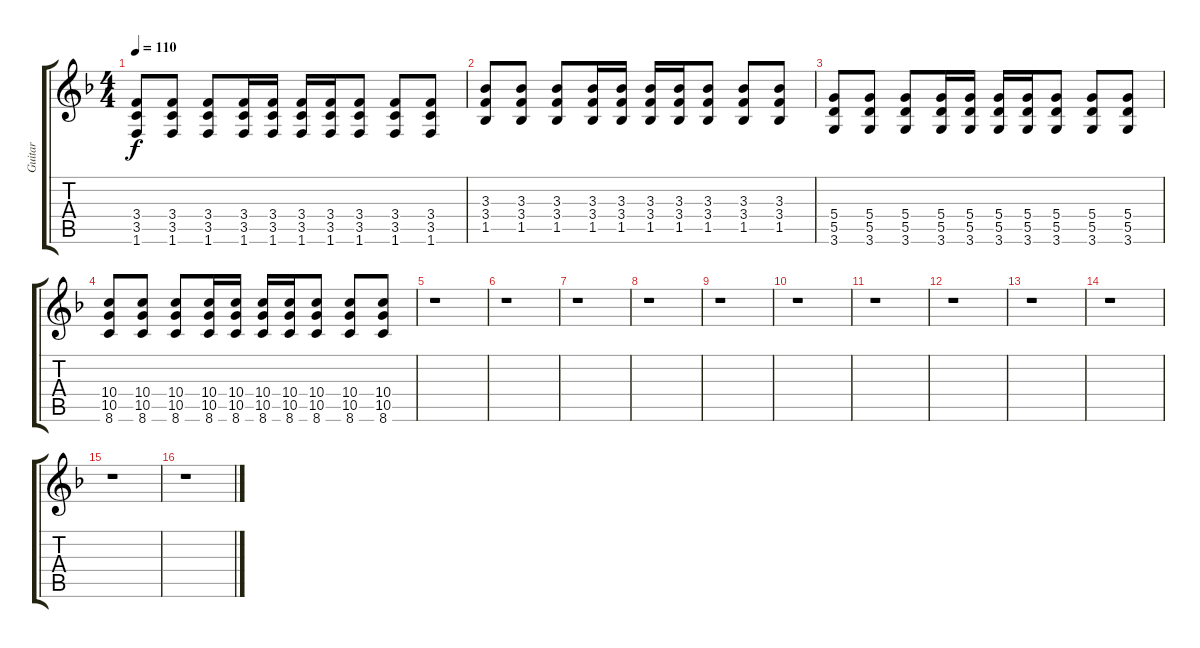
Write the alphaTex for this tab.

\track ("Guitar" "Guitar") {instrument overdrivenguitar}
\staff {score tabs}
\tuning (E4 B3 G3 D3 A2 E2) {hide}
\ts (4 4)
\tempo 110
\clef g2
\ks f
(3.4 3.5 1.6).8{dy f} (3.4 3.5 1.6).8 (3.4 3.5 1.6).8 (3.4 3.5 1.6).16 (3.4 3.5 1.6).16 (3.4 3.5 1.6).16 (3.4 3.5 1.6).16 (3.4 3.5 1.6).8 (3.4 3.5 1.6).8 (3.4 3.5 1.6).8 |
(3.3 3.4 1.5).8 (3.3 3.4 1.5).8 (3.3 3.4 1.5).8 (3.3 3.4 1.5).16 (3.3 3.4 1.5).16 (3.3 3.4 1.5).16 (3.3 3.4 1.5).16 (3.3 3.4 1.5).8 (3.3 3.4 1.5).8 (3.3 3.4 1.5).8 |
(5.4 5.5 3.6).8 (5.4 5.5 3.6).8 (5.4 5.5 3.6).8 (5.4 5.5 3.6).16 (5.4 5.5 3.6).16 (5.4 5.5 3.6).16 (5.4 5.5 3.6).16 (5.4 5.5 3.6).8 (5.4 5.5 3.6).8 (5.4 5.5 3.6).8 |
(10.4 10.5 8.6).8 (10.4 10.5 8.6).8 (10.4 10.5 8.6).8 (10.4 10.5 8.6).16 (10.4 10.5 8.6).16 (10.4 10.5 8.6).16 (10.4 10.5 8.6).16 (10.4 10.5 8.6).8 (10.4 10.5 8.6).8 (10.4 10.5 8.6).8 |
r.1 |
r.1 |
r.1 |
r.1 |
r.1 |
r.1 |
r.1 |
r.1 |
r.1 |
r.1 |
r.1 |
r.1
